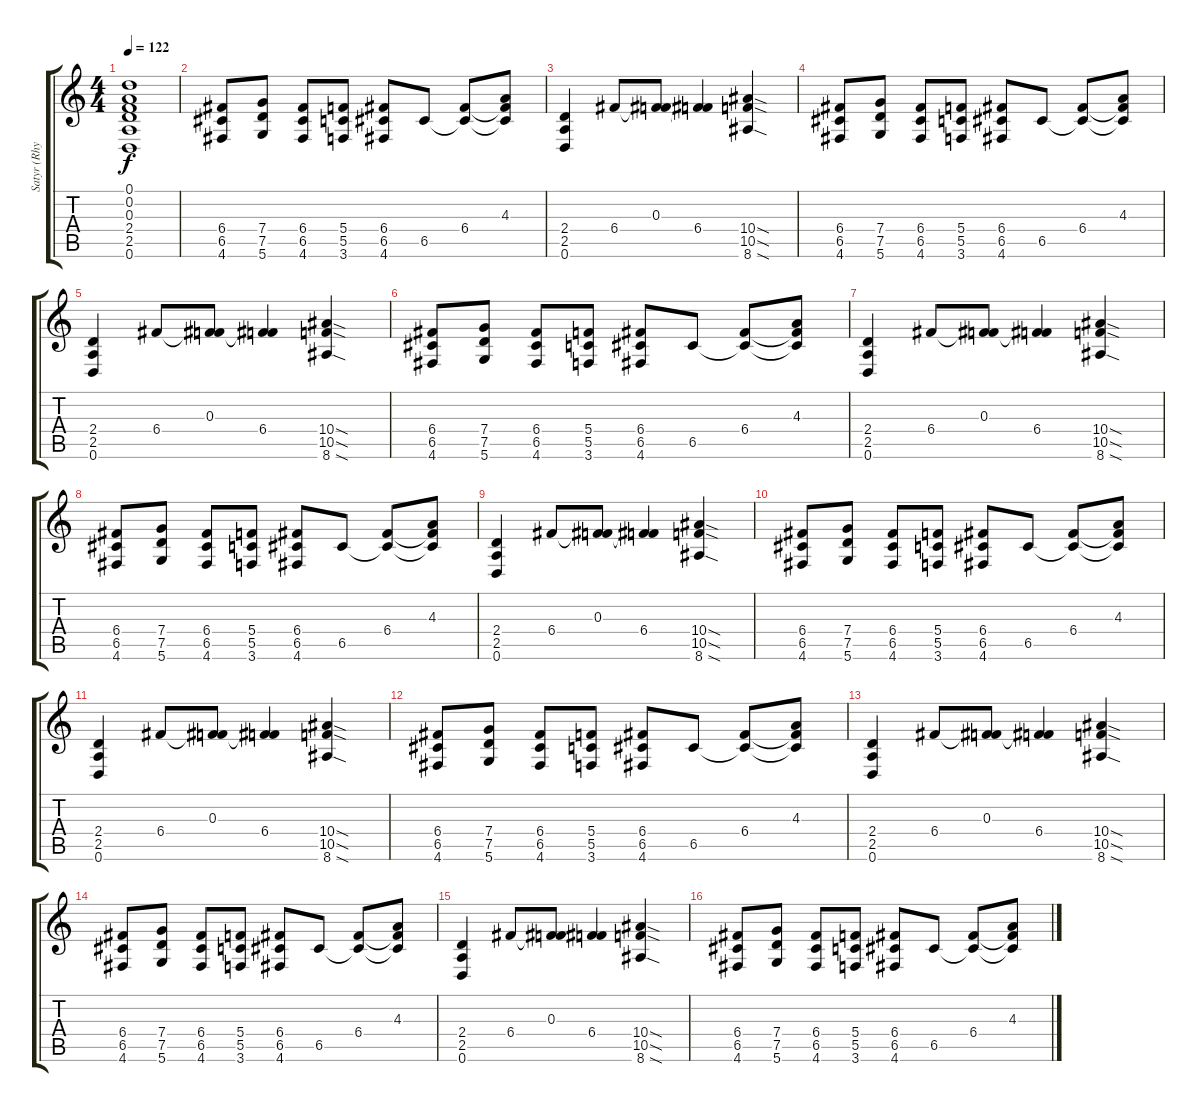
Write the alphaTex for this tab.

\track ("Satyr (Rhythm Guitar)" "Satyr (Rhy") {instrument distortionguitar}
\staff {score tabs}
\tuning (D4 A3 F3 C3 G2 D2) {hide}
\ts (4 4)
\tempo 122
\clef g2
\ks c
(0.1 0.2 0.3 2.4 2.5 0.6).1{dy f} |
(6.4 6.5 4.6).8 (7.4 7.5 5.6).8 (6.4 6.5 4.6).8 (5.4 5.5 3.6).8 (6.4 6.5 4.6).8 6.5.8 (6.4 6.5{t}).8 (4.3 6.4{t} 6.5{t}).8 |
(2.4 2.5 0.6).4 6.4.8 (0.3 6.4{t}).8 (0.3{t} 6.4).4 (10.4{sod} 10.5{sod} 8.6{sod}).4 |
(6.4 6.5 4.6).8 (7.4 7.5 5.6).8 (6.4 6.5 4.6).8 (5.4 5.5 3.6).8 (6.4 6.5 4.6).8 6.5.8 (6.4 6.5{t}).8 (4.3 6.4{t} 6.5{t}).8 |
(2.4 2.5 0.6).4 6.4.8 (0.3 6.4{t}).8 (0.3{t} 6.4).4 (10.4{sod} 10.5{sod} 8.6{sod}).4 |
(6.4 6.5 4.6).8 (7.4 7.5 5.6).8 (6.4 6.5 4.6).8 (5.4 5.5 3.6).8 (6.4 6.5 4.6).8 6.5.8 (6.4 6.5{t}).8 (4.3 6.4{t} 6.5{t}).8 |
(2.4 2.5 0.6).4 6.4.8 (0.3 6.4{t}).8 (0.3{t} 6.4).4 (10.4{sod} 10.5{sod} 8.6{sod}).4 |
(6.4 6.5 4.6).8 (7.4 7.5 5.6).8 (6.4 6.5 4.6).8 (5.4 5.5 3.6).8 (6.4 6.5 4.6).8 6.5.8 (6.4 6.5{t}).8 (4.3 6.4{t} 6.5{t}).8 |
(2.4 2.5 0.6).4 6.4.8 (0.3 6.4{t}).8 (0.3{t} 6.4).4 (10.4{sod} 10.5{sod} 8.6{sod}).4 |
(6.4 6.5 4.6).8 (7.4 7.5 5.6).8 (6.4 6.5 4.6).8 (5.4 5.5 3.6).8 (6.4 6.5 4.6).8 6.5.8 (6.4 6.5{t}).8 (4.3 6.4{t} 6.5{t}).8 |
(2.4 2.5 0.6).4 6.4.8 (0.3 6.4{t}).8 (0.3{t} 6.4).4 (10.4{sod} 10.5{sod} 8.6{sod}).4 |
(6.4 6.5 4.6).8 (7.4 7.5 5.6).8 (6.4 6.5 4.6).8 (5.4 5.5 3.6).8 (6.4 6.5 4.6).8 6.5.8 (6.4 6.5{t}).8 (4.3 6.4{t} 6.5{t}).8 |
(2.4 2.5 0.6).4 6.4.8 (0.3 6.4{t}).8 (0.3{t} 6.4).4 (10.4{sod} 10.5{sod} 8.6{sod}).4 |
(6.4 6.5 4.6).8 (7.4 7.5 5.6).8 (6.4 6.5 4.6).8 (5.4 5.5 3.6).8 (6.4 6.5 4.6).8 6.5.8 (6.4 6.5{t}).8 (4.3 6.4{t} 6.5{t}).8 |
(2.4 2.5 0.6).4 6.4.8 (0.3 6.4{t}).8 (0.3{t} 6.4).4 (10.4{sod} 10.5{sod} 8.6{sod}).4 |
(6.4 6.5 4.6).8 (7.4 7.5 5.6).8 (6.4 6.5 4.6).8 (5.4 5.5 3.6).8 (6.4 6.5 4.6).8 6.5.8 (6.4 6.5{t}).8 (4.3 6.4{t} 6.5{t}).8
